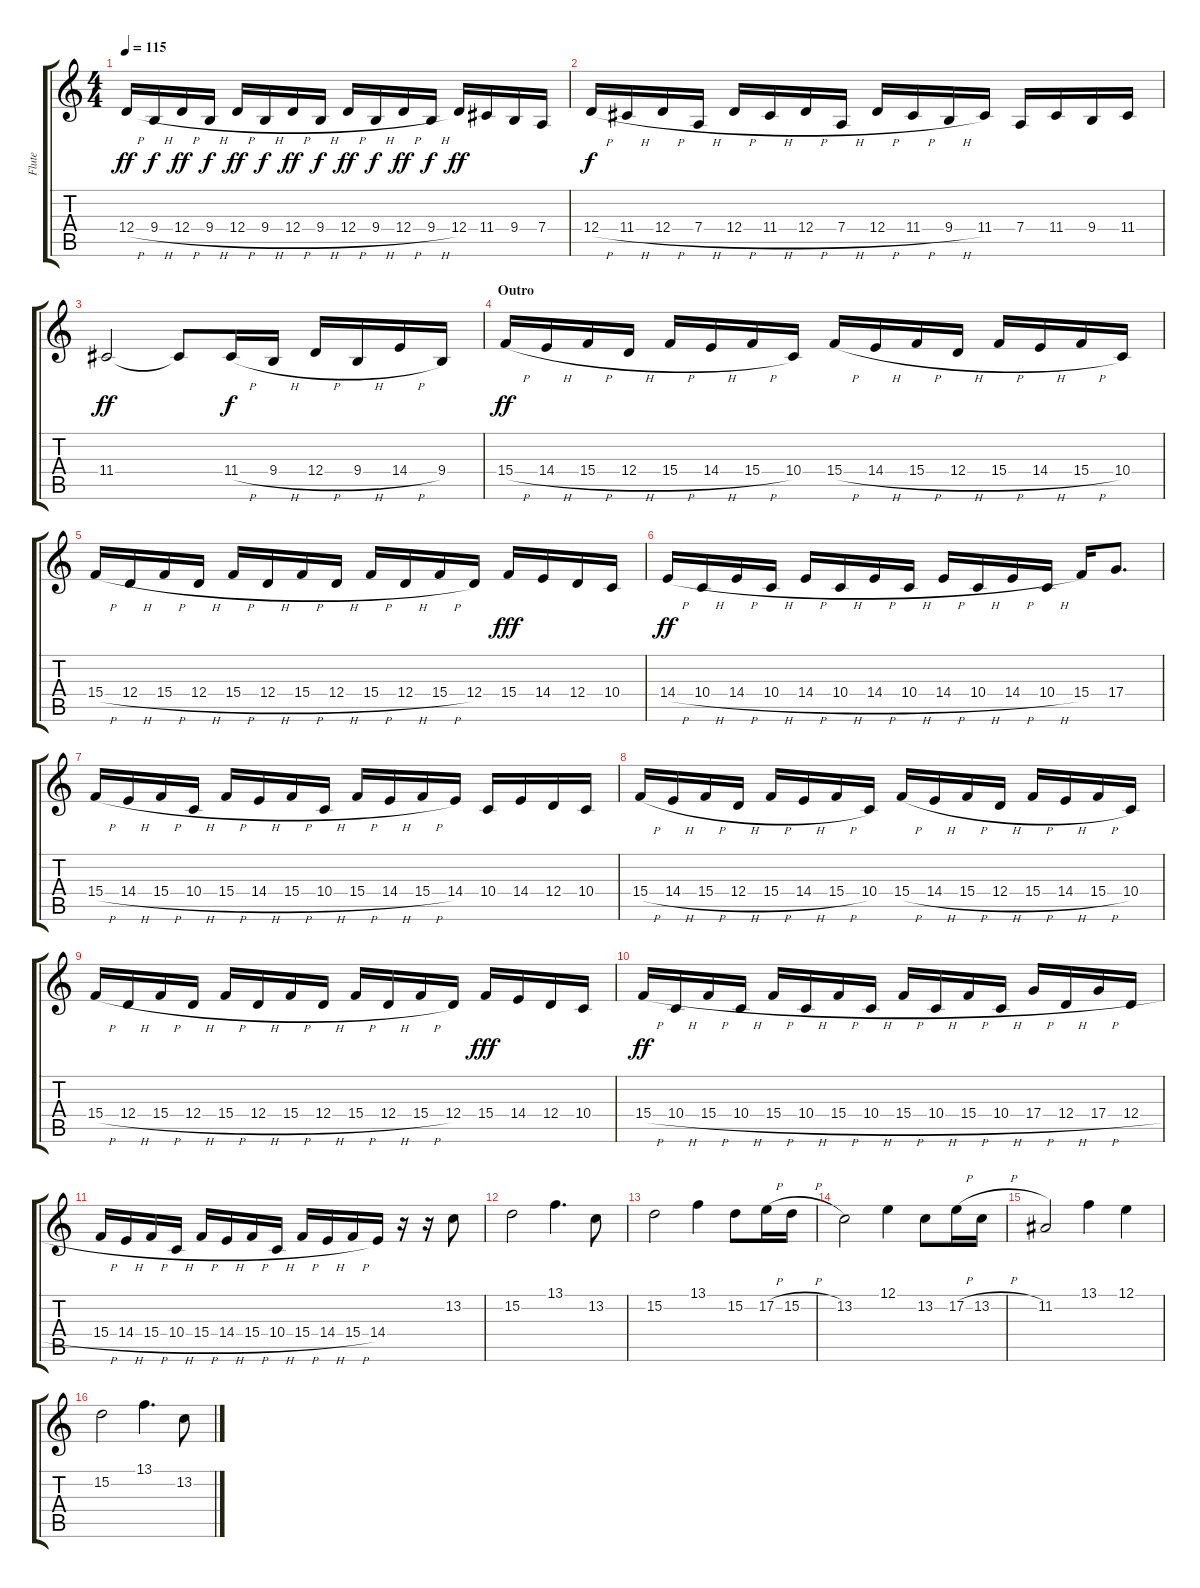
\track ("Flute" "Flute") {instrument piccolo}
\staff {score tabs}
\tuning (E4 B3 G3 D3 A2 E2) {hide}
\ts (4 4)
\tempo 115
\clef g2
\ks c
12.4{h}.16{dy ff} 9.4{h}.16{dy f} 12.4{h}.16{dy ff} 9.4{h}.16{dy f} 12.4{h}.16{dy ff} 9.4{h}.16{dy f} 12.4{h}.16{dy ff} 9.4{h}.16{dy f} 12.4{h}.16{dy ff} 9.4{h}.16{dy f} 12.4{h}.16{dy ff} 9.4{h}.16{dy f} 12.4.16{dy ff} 11.4.16 9.4.16 7.4.16 |
12.4{h}.16{dy f} 11.4{h}.16 12.4{h}.16 7.4{h}.16 12.4{h}.16 11.4{h}.16 12.4{h}.16 7.4{h}.16 12.4{h}.16 11.4{h}.16 9.4{h}.16 11.4.16 7.4.16 11.4.16 9.4.16 11.4.16 |
11.4.2{dy ff} 11.4{t}.8 11.4{h}.16{dy f} 9.4{h}.16 12.4{h}.16 9.4{h}.16 14.4{h}.16 9.4.16 |
\section ("" "Outro")
15.4{h}.16{dy ff} 14.4{h}.16 15.4{h}.16 12.4{h}.16 15.4{h}.16 14.4{h}.16 15.4{h}.16 10.4.16 15.4{h}.16 14.4{h}.16 15.4{h}.16 12.4{h}.16 15.4{h}.16 14.4{h}.16 15.4{h}.16 10.4.16 |
15.4{h}.16 12.4{h}.16 15.4{h}.16 12.4{h}.16 15.4{h}.16 12.4{h}.16 15.4{h}.16 12.4{h}.16 15.4{h}.16 12.4{h}.16 15.4{h}.16 12.4.16 15.4.16{dy fff} 14.4.16 12.4.16 10.4.16 |
14.4{h}.16{dy ff} 10.4{h}.16 14.4{h}.16 10.4{h}.16 14.4{h}.16 10.4{h}.16 14.4{h}.16 10.4{h}.16 14.4{h}.16 10.4{h}.16 14.4{h}.16 10.4{h}.16 15.4.16 17.4.8{d} |
15.4{h}.16 14.4{h}.16 15.4{h}.16 10.4{h}.16 15.4{h}.16 14.4{h}.16 15.4{h}.16 10.4{h}.16 15.4{h}.16 14.4{h}.16 15.4{h}.16 14.4.16 10.4.16 14.4.16 12.4.16 10.4.16 |
15.4{h}.16 14.4{h}.16 15.4{h}.16 12.4{h}.16 15.4{h}.16 14.4{h}.16 15.4{h}.16 10.4.16 15.4{h}.16 14.4{h}.16 15.4{h}.16 12.4{h}.16 15.4{h}.16 14.4{h}.16 15.4{h}.16 10.4.16 |
15.4{h}.16 12.4{h}.16 15.4{h}.16 12.4{h}.16 15.4{h}.16 12.4{h}.16 15.4{h}.16 12.4{h}.16 15.4{h}.16 12.4{h}.16 15.4{h}.16 12.4.16 15.4.16{dy fff} 14.4.16 12.4.16 10.4.16 |
15.4{h}.16{dy ff} 10.4{h}.16 15.4{h}.16 10.4{h}.16 15.4{h}.16 10.4{h}.16 15.4{h}.16 10.4{h}.16 15.4{h}.16 10.4{h}.16 15.4{h}.16 10.4{h}.16 17.4{h}.16 12.4{h}.16 17.4{h}.16 12.4{h}.16 |
15.4{h}.16 14.4{h}.16 15.4{h}.16 10.4{h}.16 15.4{h}.16 14.4{h}.16 15.4{h}.16 10.4{h}.16 15.4{h}.16 14.4{h}.16 15.4{h}.16 14.4.16 r.16 r.16 13.2.8 |
15.2.2 13.1.4{d} 13.2.8 |
15.2.2 13.1.4 15.2.8 17.2{h}.16 15.2{h}.16 |
13.2.2 12.1.4 13.2.8 17.2{h}.16 13.2{h}.16 |
11.2.2 13.1.4 12.1.4 |
15.2.2 13.1.4{d} 13.2.8
